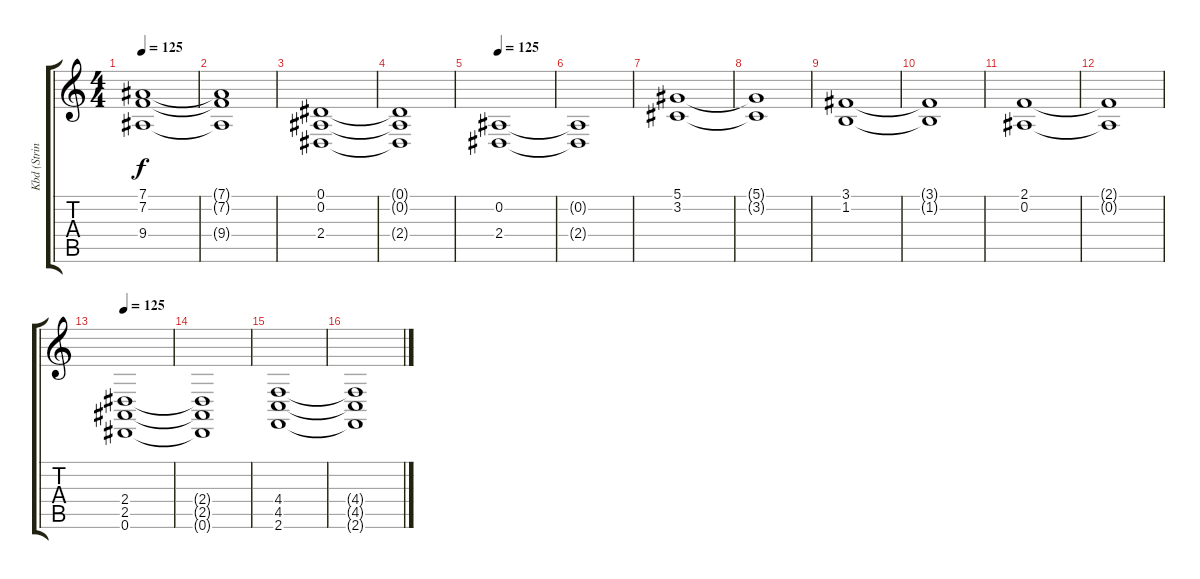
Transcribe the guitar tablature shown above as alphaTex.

\track ("Kbd (Strings)" "Kbd (Strin") {instrument stringensemble2}
\staff {score tabs}
\tuning (Eb4 Bb3 Gb3 Db3 Ab2 Eb2) {hide}
\ts (4 4)
\tempo 125
\clef g2
\ks c
(7.1 7.2 9.4).1{dy f} |
(7.1{t} 7.2{t} 9.4{t}).1 |
(0.1 0.2 2.4).1 |
(0.1{t} 0.2{t} 2.4{t}).1 |
\tempo 125
(0.2 2.4).1 |
(0.2{t} 2.4{t}).1 |
(5.1 3.2).1 |
(5.1{t} 3.2{t}).1 |
(3.1 1.2).1 |
(3.1{t} 1.2{t}).1 |
(2.1 0.2).1 |
(2.1{t} 0.2{t}).1 |
\tempo 125
(2.4 2.5 0.6).1 |
(2.4{t} 2.5{t} 0.6{t}).1 |
(4.4 4.5 2.6).1 |
(4.4{t} 4.5{t} 2.6{t}).1
